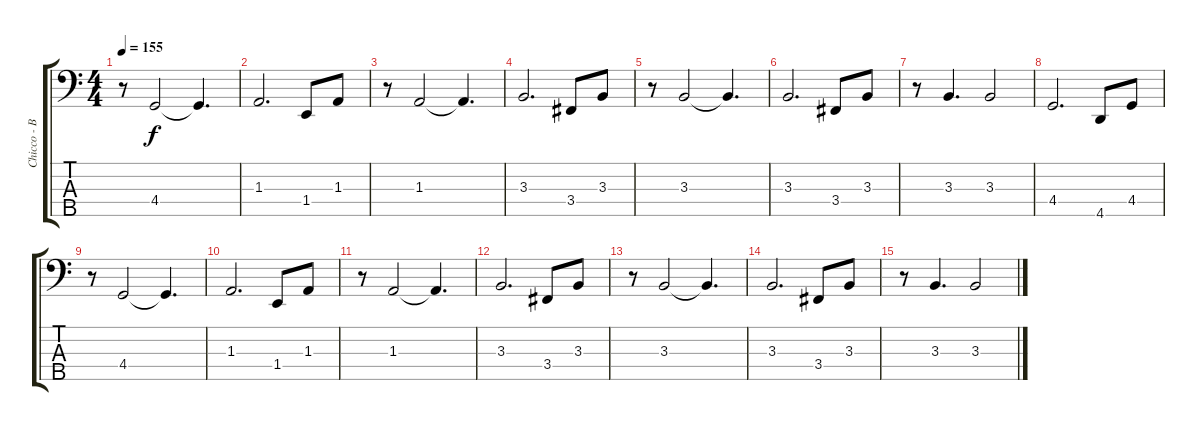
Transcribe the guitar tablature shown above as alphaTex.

\track ("Chicco - Bass" "Chicco - B") {instrument fretlessbass}
\staff {score tabs}
\tuning (Gb2 Db2 Ab1 Eb1 Bb0) {hide}
\ts (4 4)
\tempo 155
\clef f4
\ks c
r.8{dy f} 4.4.2 4.4{t}.4{d} |
1.3.2{d} 1.4.8 1.3.8 |
r.8 1.3.2 1.3{t}.4{d} |
3.3.2{d} 3.4.8 3.3.8 |
r.8 3.3.2 3.3{t}.4{d} |
3.3.2{d} 3.4.8 3.3.8 |
r.8 3.3.4{d} 3.3.2 |
4.4.2{d} 4.5.8 4.4.8 |
r.8 4.4.2 4.4{t}.4{d} |
1.3.2{d} 1.4.8 1.3.8 |
r.8 1.3.2 1.3{t}.4{d} |
3.3.2{d} 3.4.8 3.3.8 |
r.8 3.3.2 3.3{t}.4{d} |
3.3.2{d} 3.4.8 3.3.8 |
r.8 3.3.4{d} 3.3.2
